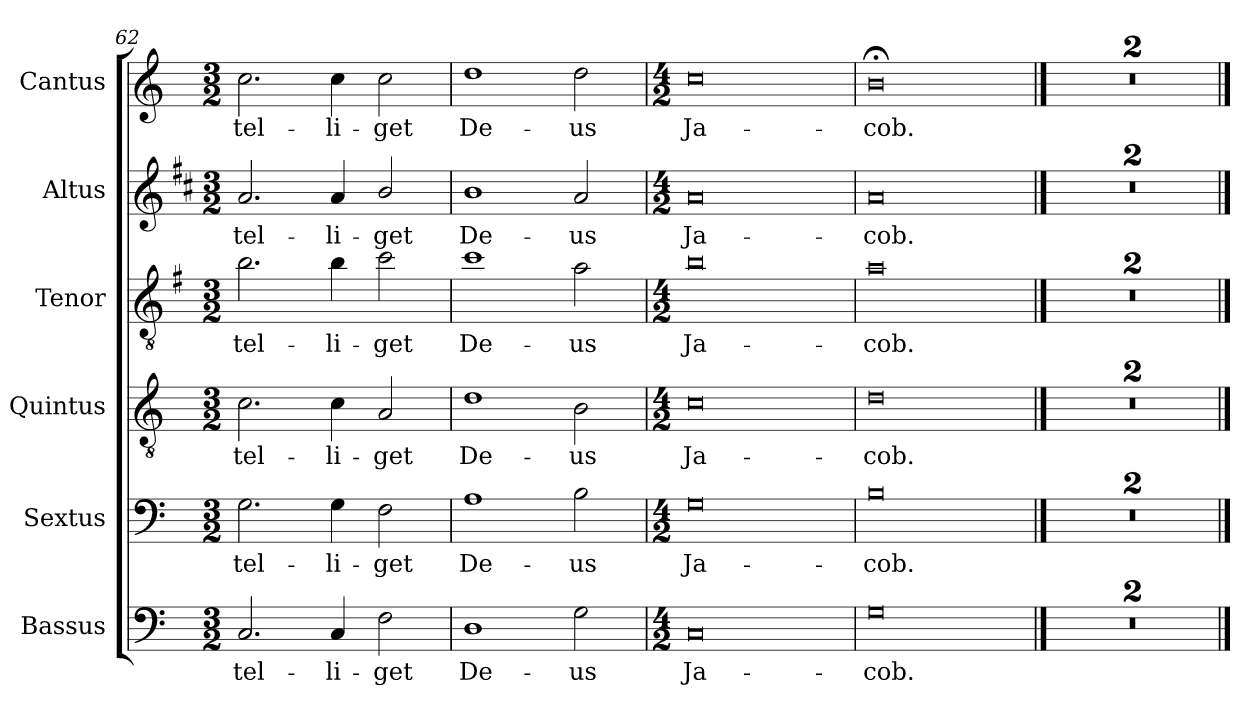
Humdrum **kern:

**kern	**text	**kern	**text	**kern	**text	**kern	**text	**kern	**text	**kern	**text
*part6	*part6	*part5	*part5	*part4	*part4	*part3	*part3	*part2	*part2	*part1	*part1
*staff6	*staff6	*staff5	*staff5	*staff4	*staff4	*staff3	*staff3	*staff2	*staff2	*staff1	*staff1
*I"Bassus	*	*I"Sextus	*	*I"Quintus	*	*I"Tenor	*	*I"Altus	*	*I"Cantus	*
*I'B	*	*	*	*	*	*I'T	*	*I'A	*	*I'C	*
*clefF4	*	*clefF4	*	*clefGv2	*	*clefGv2	*	*clefG2	*	*clefG2	*
*	*	*	*	*	*	*ITrd4c7	*	*ITrd1c2	*	*	*
*k[]	*	*k[]	*	*k[]	*	*k[]	*	*k[]	*	*k[]	*
*C:	*	*C:	*	*C:	*	*C:	*	*C:	*	*C:	*
*M3/2	*	*M3/2	*	*M3/2	*	*M3/2	*	*M3/2	*	*M3/2	*
=62	=62	=62	=62	=62	=62	=62	=62	=62	=62	=62	=62
!	!LO:LY:b	!	!LO:LY:b	!	!LO:LY:b	!	!LO:LY:b	!	!LO:LY:b	!	!LO:LY:b
2.C/	-tel-	2.G\	-tel-	2.c\	-tel-	2.e\	-tel-	2.g/	-tel-	2.cc\	-tel-
!	!LO:LY:b	!	!LO:LY:b	!	!LO:LY:b	!	!LO:LY:b	!	!LO:LY:b	!	!LO:LY:b
4C/	-li-	4G\	-li-	4c\	-li-	4e\	-li-	4g/	-li-	4cc\	-li-
!	!LO:LY:b	!	!LO:LY:b	!	!LO:LY:b	!	!LO:LY:b	!	!LO:LY:b	!	!LO:LY:b
2F\	-get	2F\	-get	2A/	-get	2f\	-get	2a/	-get	2cc\	-get
=63	=63	=63	=63	=63	=63	=63	=63	=63	=63	=63	=63
!	!LO:LY:b	!	!LO:LY:b	!	!LO:LY:b	!	!LO:LY:b	!	!LO:LY:b	!	!LO:LY:b
1D	De-	1A	De-	1d	De-	1f	De-	1a	De-	1dd	De-
!	!LO:LY:b	!	!LO:LY:b	!	!LO:LY:b	!	!LO:LY:b	!	!LO:LY:b	!	!LO:LY:b
2G\	-us	2B\	-us	2B\	-us	2d\	-us	2g/	-us	2dd\	-us
=64	=64	=64	=64	=64	=64	=64	=64	=64	=64	=64	=64
*M4/2	*	*M4/2	*	*M4/2	*	*M4/2	*	*M4/2	*	*M4/2	*
!	!LO:LY:b	!	!LO:LY:b	!	!LO:LY:b	!	!LO:LY:b	!	!LO:LY:b	!	!LO:LY:b
0C	Ja-	0G	Ja-	0c	Ja-	0e	Ja-	0g	Ja-	0cc	Ja-
=65	=65	=65	=65	=65	=65	=65	=65	=65	=65	=65	=65
!	!LO:LY:b	!	!LO:LY:b	!	!LO:LY:b	!	!LO:LY:b	!	!LO:LY:b	!	!LO:LY:b
0G	-cob.	0B	-cob.	0d	-cob.	0d	-cob.	0g	-cob.	0b;<	-cob.
==66	==66	==66	==66	==66	==66	==66	==66	==66	==66	==66	==66
0r	.	0r	.	0r	.	0r	.	0r	.	0r	.
=67	=67	=67	=67	=67	=67	=67	=67	=67	=67	=67	=67
0r	.	0r	.	0r	.	0r	.	0r	.	0r	.
==	==	==	==	==	==	==	==	==	==	==	==
*-	*-	*-	*-	*-	*-	*-	*-	*-	*-	*-	*-
